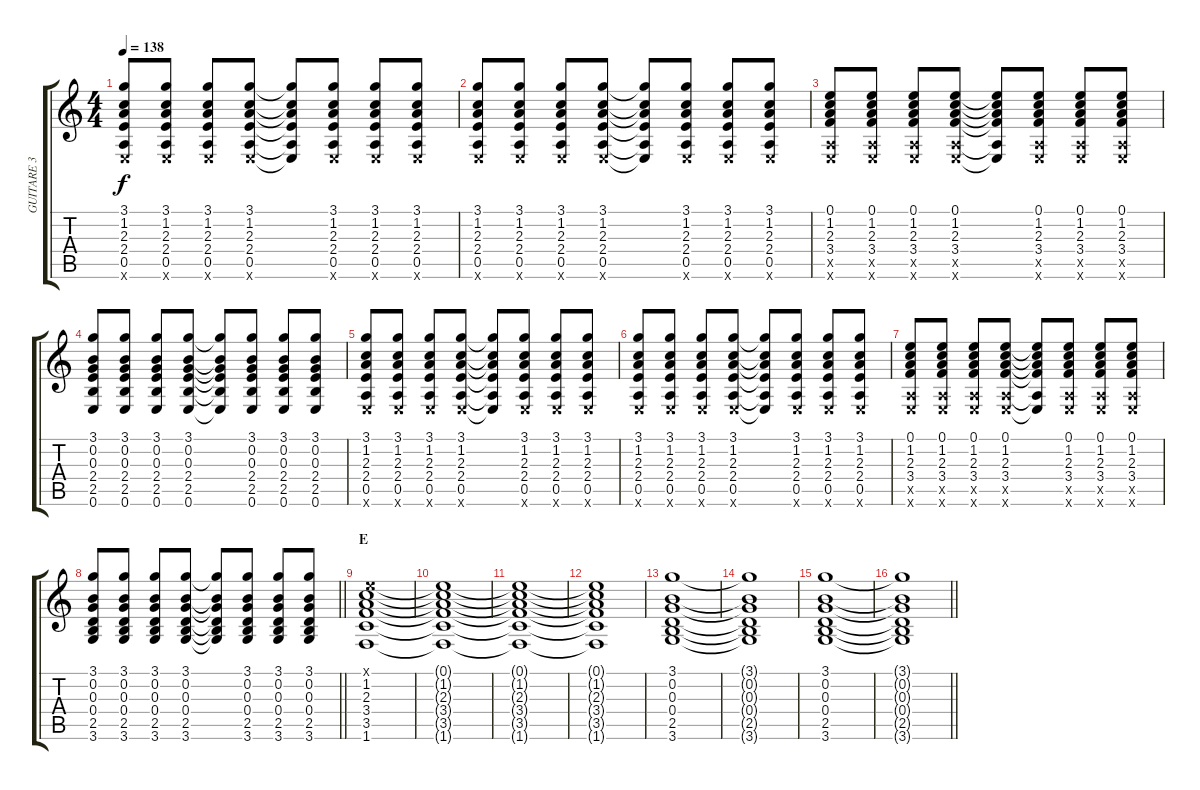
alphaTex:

\track ("GUITARE 3" "GUITARE 3") {instrument acousticguitarsteel}
\staff {score tabs}
\tuning (E4 B3 G3 D3 A2 E2) {hide}
\ts (4 4)
\tempo 138
\clef g2
\ks c
(3.1 1.2 2.3 2.4 0.5 0.6{x}).8{dy f} (3.1 1.2 2.3 2.4 0.5 0.6{x}).8 (3.1 1.2 2.3 2.4 0.5 0.6{x}).8 (3.1 1.2 2.3 2.4 0.5 0.6{x}).8 (3.1{t} 1.2{t} 2.3{t} 2.4{t} 0.5{t} 0.6{t}).8 (3.1 1.2 2.3 2.4 0.5 0.6{x}).8 (3.1 1.2 2.3 2.4 0.5 0.6{x}).8 (3.1 1.2 2.3 2.4 0.5 0.6{x}).8 |
(3.1 1.2 2.3 2.4 0.5 0.6{x}).8 (3.1 1.2 2.3 2.4 0.5 0.6{x}).8 (3.1 1.2 2.3 2.4 0.5 0.6{x}).8 (3.1 1.2 2.3 2.4 0.5 0.6{x}).8 (3.1{t} 1.2{t} 2.3{t} 2.4{t} 0.5{t} 0.6{t}).8 (3.1 1.2 2.3 2.4 0.5 0.6{x}).8 (3.1 1.2 2.3 2.4 0.5 0.6{x}).8 (3.1 1.2 2.3 2.4 0.5 0.6{x}).8 |
(0.1 1.2 2.3 3.4 0.5{x} 0.6{x}).8 (0.1 1.2 2.3 3.4 0.5{x} 0.6{x}).8 (0.1 1.2 2.3 3.4 0.5{x} 0.6{x}).8 (0.1 1.2 2.3 3.4 0.5{x} 0.6{x}).8 (0.1{t} 1.2{t} 2.3{t} 3.4{t} 0.5{t} 0.6{t}).8 (0.1 1.2 2.3 3.4 0.5{x} 0.6{x}).8 (0.1 1.2 2.3 3.4 0.5{x} 0.6{x}).8 (0.1 1.2 2.3 3.4 0.5{x} 0.6{x}).8 |
(3.1 0.2 0.3 2.4 2.5 0.6).8 (3.1 0.2 0.3 2.4 2.5 0.6).8 (3.1 0.2 0.3 2.4 2.5 0.6).8 (3.1 0.2 0.3 2.4 2.5 0.6).8 (3.1{t} 0.2{t} 0.3{t} 2.4{t} 2.5{t} 0.6{t}).8 (3.1 0.2 0.3 2.4 2.5 0.6).8 (3.1 0.2 0.3 2.4 2.5 0.6).8 (3.1 0.2 0.3 2.4 2.5 0.6).8 |
(3.1 1.2 2.3 2.4 0.5 0.6{x}).8 (3.1 1.2 2.3 2.4 0.5 0.6{x}).8 (3.1 1.2 2.3 2.4 0.5 0.6{x}).8 (3.1 1.2 2.3 2.4 0.5 0.6{x}).8 (3.1{t} 1.2{t} 2.3{t} 2.4{t} 0.5{t} 0.6{t}).8 (3.1 1.2 2.3 2.4 0.5 0.6{x}).8 (3.1 1.2 2.3 2.4 0.5 0.6{x}).8 (3.1 1.2 2.3 2.4 0.5 0.6{x}).8 |
(3.1 1.2 2.3 2.4 0.5 0.6{x}).8 (3.1 1.2 2.3 2.4 0.5 0.6{x}).8 (3.1 1.2 2.3 2.4 0.5 0.6{x}).8 (3.1 1.2 2.3 2.4 0.5 0.6{x}).8 (3.1{t} 1.2{t} 2.3{t} 2.4{t} 0.5{t} 0.6{t}).8 (3.1 1.2 2.3 2.4 0.5 0.6{x}).8 (3.1 1.2 2.3 2.4 0.5 0.6{x}).8 (3.1 1.2 2.3 2.4 0.5 0.6{x}).8 |
(0.1 1.2 2.3 3.4 0.5{x} 0.6{x}).8 (0.1 1.2 2.3 3.4 0.5{x} 0.6{x}).8 (0.1 1.2 2.3 3.4 0.5{x} 0.6{x}).8 (0.1 1.2 2.3 3.4 0.5{x} 0.6{x}).8 (0.1{t} 1.2{t} 2.3{t} 3.4{t} 0.5{t} 0.6{t}).8 (0.1 1.2 2.3 3.4 0.5{x} 0.6{x}).8 (0.1 1.2 2.3 3.4 0.5{x} 0.6{x}).8 (0.1 1.2 2.3 3.4 0.5{x} 0.6{x}).8 |
\barLineRight lightlight
(3.1 0.2 0.3 0.4 2.5 3.6).8 (3.1 0.2 0.3 0.4 2.5 3.6).8 (3.1 0.2 0.3 0.4 2.5 3.6).8 (3.1 0.2 0.3 0.4 2.5 3.6).8 (3.1{t} 0.2{t} 0.3{t} 0.4{t} 2.5{t} 3.6{t}).8 (3.1 0.2 0.3 0.4 2.5 3.6).8 (3.1 0.2 0.3 0.4 2.5 3.6).8 (3.1 0.2 0.3 0.4 2.5 3.6).8 |
\section ("" "E")
(0.1{x} 1.2 2.3 3.4 3.5 1.6).1 |
(0.1{t} 1.2{t} 2.3{t} 3.4{t} 3.5{t} 1.6{t}).1 |
(0.1{t} 1.2{t} 2.3{t} 3.4{t} 3.5{t} 1.6{t}).1 |
(0.1{t} 1.2{t} 2.3{t} 3.4{t} 3.5{t} 1.6{t}).1 |
(3.1 0.2 0.3 0.4 2.5 3.6).1 |
(3.1{t} 0.2{t} 0.3{t} 0.4{t} 2.5{t} 3.6{t}).1 |
(3.1 0.2 0.3 0.4 2.5 3.6).1 |
\barLineRight lightlight
(3.1{t} 0.2{t} 0.3{t} 0.4{t} 2.5{t} 3.6{t}).1
